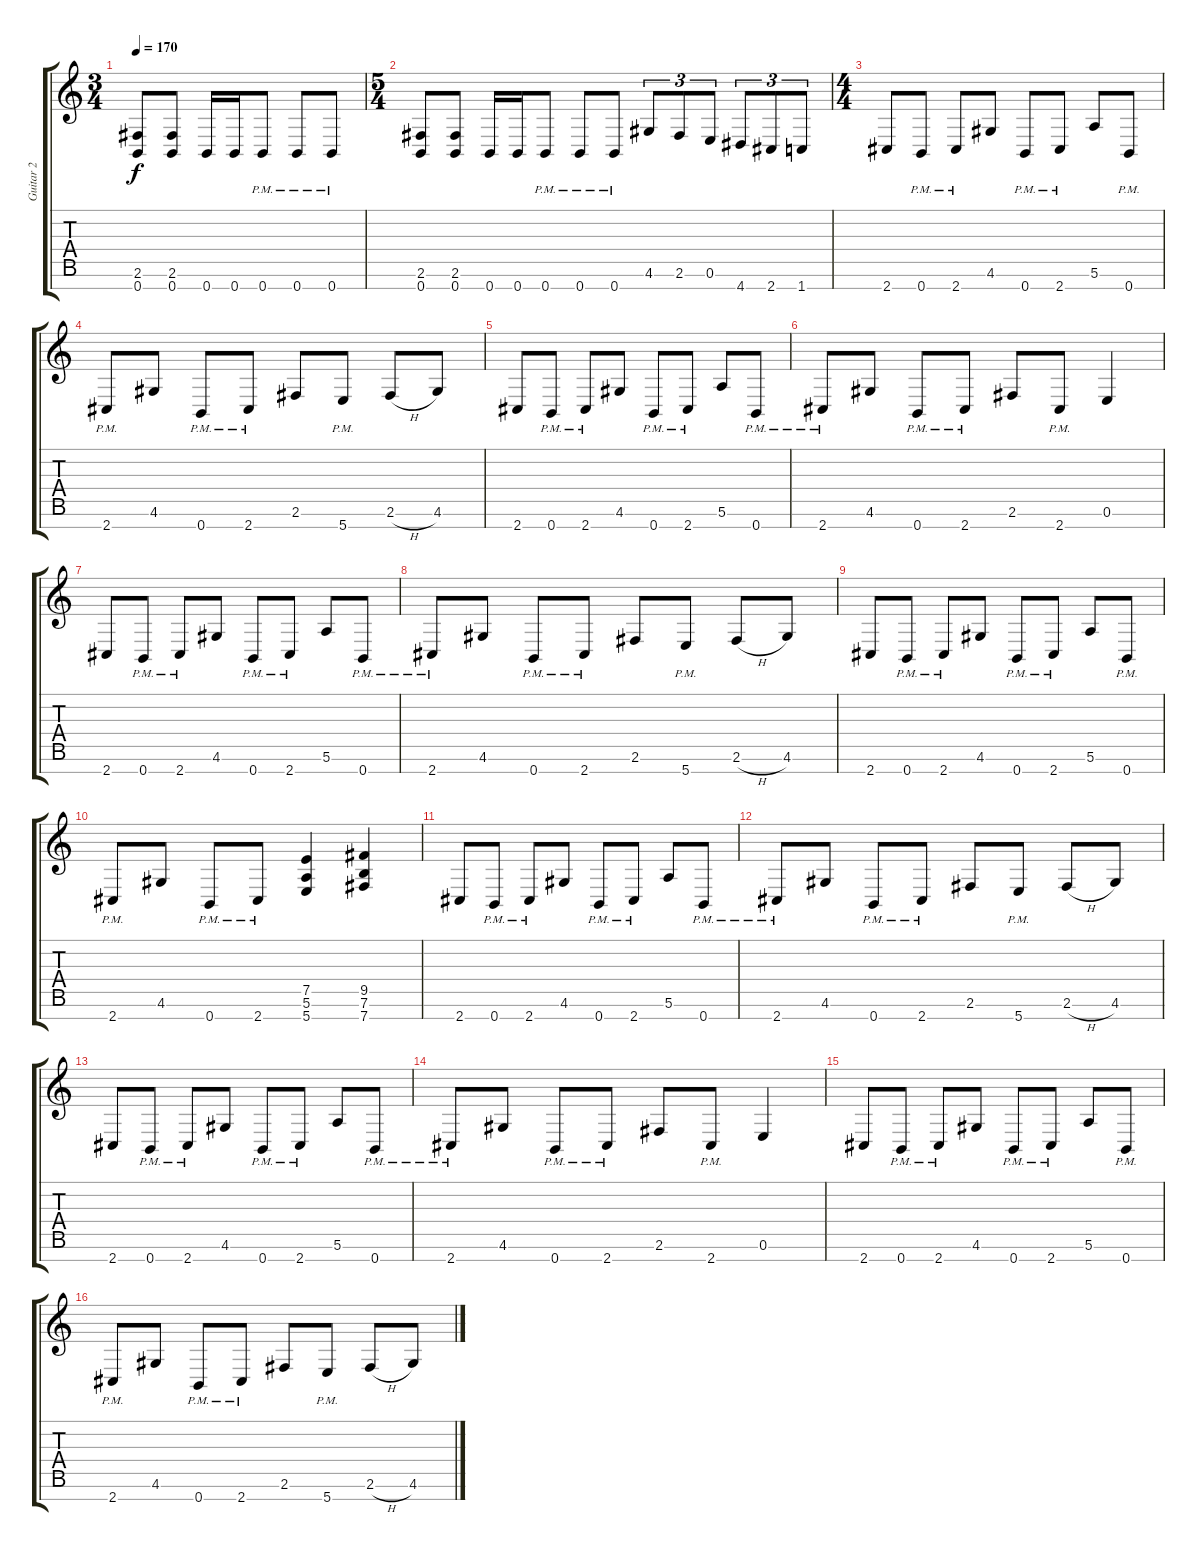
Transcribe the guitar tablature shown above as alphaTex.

\track ("Guitar 2" "Guitar 2") {instrument distortionguitar}
\staff {score tabs}
\tuning (E4 B3 G3 D3 A2 E2 B1) {hide}
\ts (3 4)
\tempo 170
\clef g2
\ks c
(2.6 0.7).8{dy f} (2.6 0.7).8 0.7.16 0.7.16 0.7{pm}.8 0.7{pm}.8 0.7{pm}.8 |
\ts (5 4)
(2.6 0.7).8 (2.6 0.7).8 0.7.16 0.7.16 0.7{pm}.8 0.7{pm}.8 0.7{pm}.8 4.6.8{tu (3 2)} 2.6.8{tu (3 2)} 0.6.8{tu (3 2)} 4.7.8{tu (3 2)} 2.7.8{tu (3 2)} 1.7.8{tu (3 2)} |
\ts (4 4)
\section ("" "")
2.7.8 0.7{pm}.8 2.7{pm}.8 4.6.8 0.7{pm}.8 2.7{pm}.8 5.6.8 0.7{pm}.8 |
2.7{pm}.8 4.6.8 0.7{pm}.8 2.7{pm}.8 2.6.8 5.7{pm}.8 2.6{h}.8 4.6.8 |
2.7.8 0.7{pm}.8 2.7{pm}.8 4.6.8 0.7{pm}.8 2.7{pm}.8 5.6.8 0.7{pm}.8 |
2.7{pm}.8 4.6.8 0.7{pm}.8 2.7{pm}.8 2.6.8 2.7{pm}.8 0.6.4 |
2.7.8 0.7{pm}.8 2.7{pm}.8 4.6.8 0.7{pm}.8 2.7{pm}.8 5.6.8 0.7{pm}.8 |
2.7{pm}.8 4.6.8 0.7{pm}.8 2.7{pm}.8 2.6.8 5.7{pm}.8 2.6{h}.8 4.6.8 |
2.7.8 0.7{pm}.8 2.7{pm}.8 4.6.8 0.7{pm}.8 2.7{pm}.8 5.6.8 0.7{pm}.8 |
2.7{pm}.8 4.6.8 0.7{pm}.8 2.7{pm}.8 (7.5 5.6 5.7).4 (9.5 7.6 7.7).4 |
2.7.8 0.7{pm}.8 2.7{pm}.8 4.6.8 0.7{pm}.8 2.7{pm}.8 5.6.8 0.7{pm}.8 |
2.7{pm}.8 4.6.8 0.7{pm}.8 2.7{pm}.8 2.6.8 5.7{pm}.8 2.6{h}.8 4.6.8 |
2.7.8 0.7{pm}.8 2.7{pm}.8 4.6.8 0.7{pm}.8 2.7{pm}.8 5.6.8 0.7{pm}.8 |
2.7{pm}.8 4.6.8 0.7{pm}.8 2.7{pm}.8 2.6.8 2.7{pm}.8 0.6.4 |
2.7.8 0.7{pm}.8 2.7{pm}.8 4.6.8 0.7{pm}.8 2.7{pm}.8 5.6.8 0.7{pm}.8 |
2.7{pm}.8 4.6.8 0.7{pm}.8 2.7{pm}.8 2.6.8 5.7{pm}.8 2.6{h}.8 4.6.8
